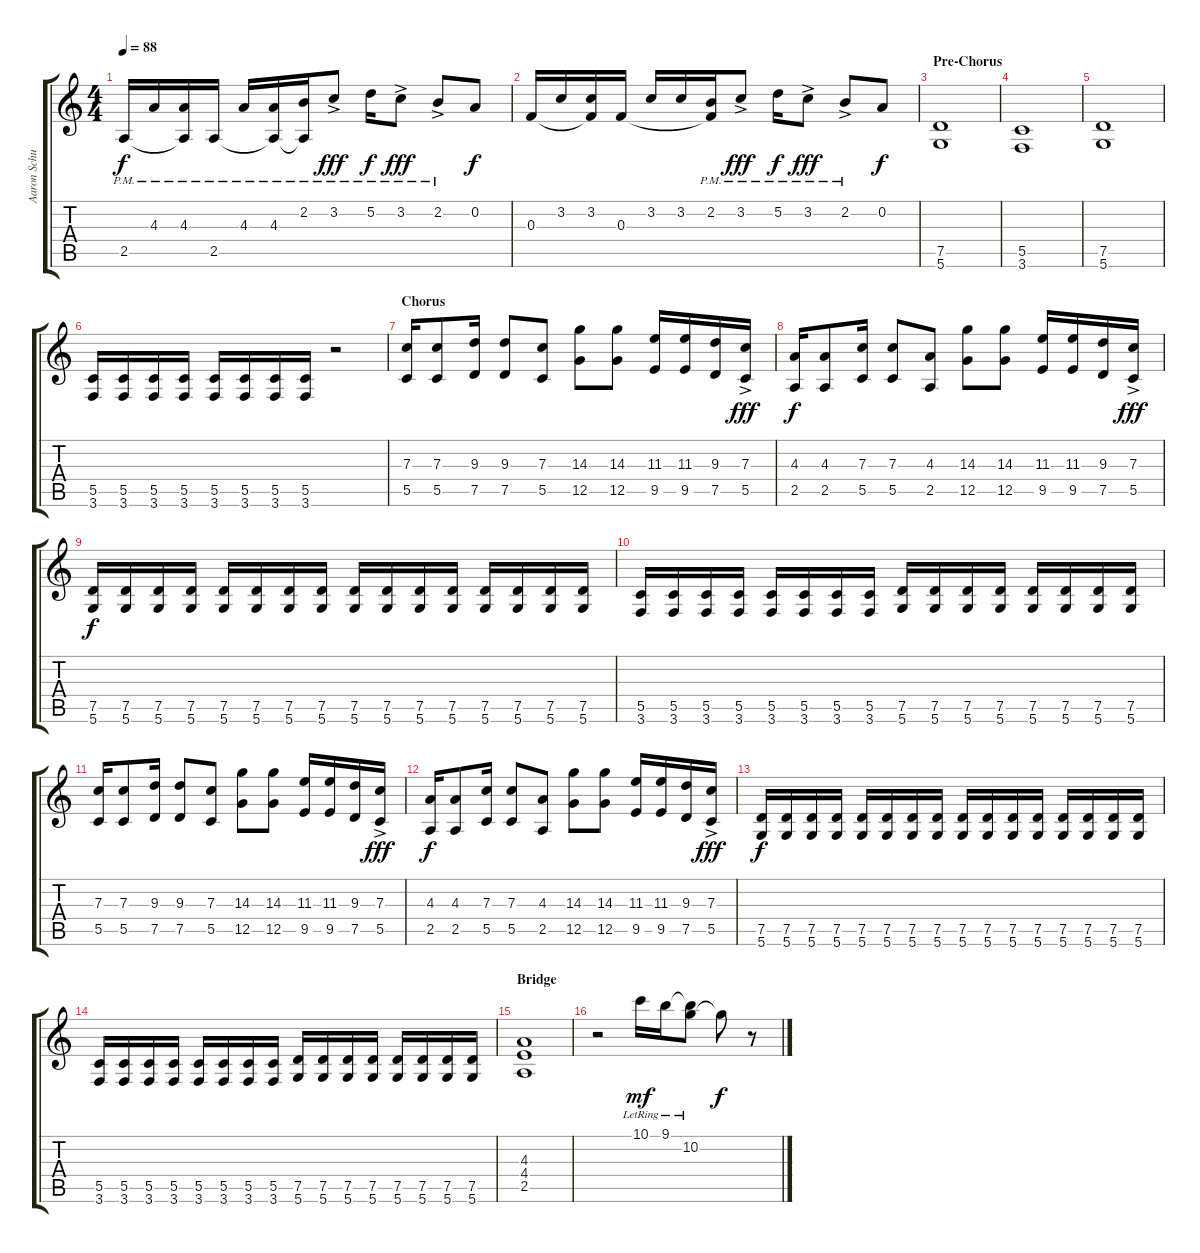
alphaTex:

\track ("Aaron Schultz " "Aaron Schu") {instrument overdrivenguitar}
\staff {score tabs}
\tuning (D4 A3 F3 C3 G2 D2) {hide}
\ts (4 4)
\tempo 88
\clef g2
\ks c
2.5{pm}.16{dy f} 4.3{pm}.16 (4.3{pm} 2.5{t}).16 2.5{pm}.16 4.3{pm}.16 (4.3{pm} 2.5{t}).16 (2.2{pm} 2.5{t}).16 3.2{ac pm}.8{dy fff} 5.2{pm}.16{dy f} 3.2{ac pm}.8{dy fff} 2.2{ac pm}.8 0.2.8{dy f} |
0.3.16 3.2.16 (3.2 0.3{t}).16 0.3.16 3.2.16 3.2.16 (2.2{pm} 0.3{t}).16 3.2{ac pm}.8{dy fff} 5.2{pm}.16{dy f} 3.2{ac pm}.8{dy fff} 2.2{ac pm}.8 0.2.8{dy f} |
\section ("" "Pre-Chorus")
(7.5 5.6).1 |
(5.5 3.6).1 |
(7.5 5.6).1 |
(5.5 3.6).16 (5.5 3.6).16 (5.5 3.6).16 (5.5 3.6).16 (5.5 3.6).16 (5.5 3.6).16 (5.5 3.6).16 (5.5 3.6).16 r.2 |
\section ("" "Chorus")
(7.3 5.5).16 (7.3 5.5).8 (9.3 7.5).16 (9.3 7.5).8 (7.3 5.5).8 (14.3 12.5).8 (14.3 12.5).8 (11.3 9.5).16 (11.3 9.5).16 (9.3 7.5).16 (7.3{ac} 5.5{ac}).16{dy fff} |
(4.3 2.5).16{dy f} (4.3 2.5).8 (7.3 5.5).16 (7.3 5.5).8 (4.3 2.5).8 (14.3 12.5).8 (14.3 12.5).8 (11.3 9.5).16 (11.3 9.5).16 (9.3 7.5).16 (7.3{ac} 5.5{ac}).16{dy fff} |
(7.5 5.6).16{dy f} (7.5 5.6).16 (7.5 5.6).16 (7.5 5.6).16 (7.5 5.6).16 (7.5 5.6).16 (7.5 5.6).16 (7.5 5.6).16 (7.5 5.6).16 (7.5 5.6).16 (7.5 5.6).16 (7.5 5.6).16 (7.5 5.6).16 (7.5 5.6).16 (7.5 5.6).16 (7.5 5.6).16 |
(5.5 3.6).16 (5.5 3.6).16 (5.5 3.6).16 (5.5 3.6).16 (5.5 3.6).16 (5.5 3.6).16 (5.5 3.6).16 (5.5 3.6).16 (7.5 5.6).16 (7.5 5.6).16 (7.5 5.6).16 (7.5 5.6).16 (7.5 5.6).16 (7.5 5.6).16 (7.5 5.6).16 (7.5 5.6).16 |
(7.3 5.5).16 (7.3 5.5).8 (9.3 7.5).16 (9.3 7.5).8 (7.3 5.5).8 (14.3 12.5).8 (14.3 12.5).8 (11.3 9.5).16 (11.3 9.5).16 (9.3 7.5).16 (7.3{ac} 5.5{ac}).16{dy fff} |
(4.3 2.5).16{dy f} (4.3 2.5).8 (7.3 5.5).16 (7.3 5.5).8 (4.3 2.5).8 (14.3 12.5).8 (14.3 12.5).8 (11.3 9.5).16 (11.3 9.5).16 (9.3 7.5).16 (7.3{ac} 5.5{ac}).16{dy fff} |
(7.5 5.6).16{dy f} (7.5 5.6).16 (7.5 5.6).16 (7.5 5.6).16 (7.5 5.6).16 (7.5 5.6).16 (7.5 5.6).16 (7.5 5.6).16 (7.5 5.6).16 (7.5 5.6).16 (7.5 5.6).16 (7.5 5.6).16 (7.5 5.6).16 (7.5 5.6).16 (7.5 5.6).16 (7.5 5.6).16 |
(5.5 3.6).16 (5.5 3.6).16 (5.5 3.6).16 (5.5 3.6).16 (5.5 3.6).16 (5.5 3.6).16 (5.5 3.6).16 (5.5 3.6).16 (7.5 5.6).16 (7.5 5.6).16 (7.5 5.6).16 (7.5 5.6).16 (7.5 5.6).16 (7.5 5.6).16 (7.5 5.6).16 (7.5 5.6).16 |
\section ("" "Bridge")
(4.3 4.4 2.5).1 |
r.2 10.1{lr}.16{dy mf} 9.1{lr}.16 (9.1{t} 10.2{lr}).8 10.2{t}.8{dy f} r.8
